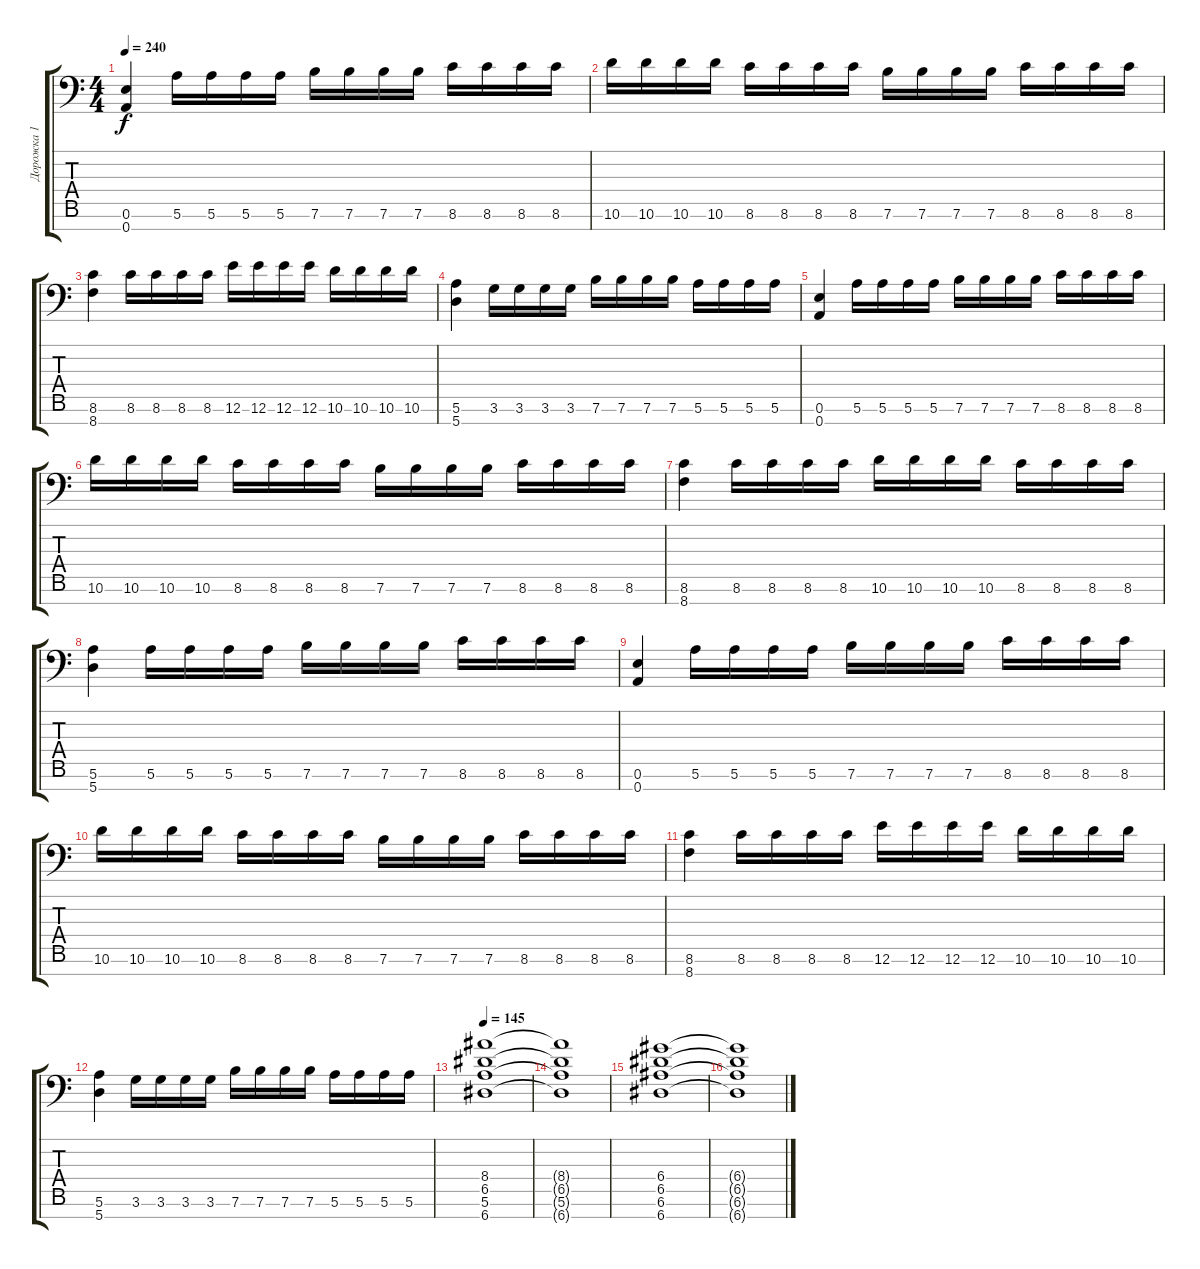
\track ("Дорожка 1" "Дорожка 1") {instrument distortionguitar}
\staff {score tabs}
\tuning (E4 B3 G3 D3 A2 E2 A1) {hide}
\ts (4 4)
\tempo 240
\clef f4
\ks c
(0.6 0.7).4{dy f} 5.6.16 5.6.16 5.6.16 5.6.16 7.6.16 7.6.16 7.6.16 7.6.16 8.6.16 8.6.16 8.6.16 8.6.16 |
10.6.16 10.6.16 10.6.16 10.6.16 8.6.16 8.6.16 8.6.16 8.6.16 7.6.16 7.6.16 7.6.16 7.6.16 8.6.16 8.6.16 8.6.16 8.6.16 |
(8.6 8.7).4 8.6.16 8.6.16 8.6.16 8.6.16 12.6.16 12.6.16 12.6.16 12.6.16 10.6.16 10.6.16 10.6.16 10.6.16 |
(5.6 5.7).4 3.6.16 3.6.16 3.6.16 3.6.16 7.6.16 7.6.16 7.6.16 7.6.16 5.6.16 5.6.16 5.6.16 5.6.16 |
(0.6 0.7).4 5.6.16 5.6.16 5.6.16 5.6.16 7.6.16 7.6.16 7.6.16 7.6.16 8.6.16 8.6.16 8.6.16 8.6.16 |
10.6.16 10.6.16 10.6.16 10.6.16 8.6.16 8.6.16 8.6.16 8.6.16 7.6.16 7.6.16 7.6.16 7.6.16 8.6.16 8.6.16 8.6.16 8.6.16 |
(8.6 8.7).4 8.6.16 8.6.16 8.6.16 8.6.16 10.6.16 10.6.16 10.6.16 10.6.16 8.6.16 8.6.16 8.6.16 8.6.16 |
(5.6 5.7).4 5.6.16 5.6.16 5.6.16 5.6.16 7.6.16 7.6.16 7.6.16 7.6.16 8.6.16 8.6.16 8.6.16 8.6.16 |
(0.6 0.7).4 5.6.16 5.6.16 5.6.16 5.6.16 7.6.16 7.6.16 7.6.16 7.6.16 8.6.16 8.6.16 8.6.16 8.6.16 |
10.6.16 10.6.16 10.6.16 10.6.16 8.6.16 8.6.16 8.6.16 8.6.16 7.6.16 7.6.16 7.6.16 7.6.16 8.6.16 8.6.16 8.6.16 8.6.16 |
(8.6 8.7).4 8.6.16 8.6.16 8.6.16 8.6.16 12.6.16 12.6.16 12.6.16 12.6.16 10.6.16 10.6.16 10.6.16 10.6.16 |
(5.6 5.7).4 3.6.16 3.6.16 3.6.16 3.6.16 7.6.16 7.6.16 7.6.16 7.6.16 5.6.16 5.6.16 5.6.16 5.6.16 |
\tempo 145
(8.4 6.5 5.6 6.7).1 |
(8.4{t} 6.5{t} 5.6{t} 6.7{t}).1 |
(6.4 6.5 6.6 6.7).1 |
(6.4{t} 6.5{t} 6.6{t} 6.7{t}).1
